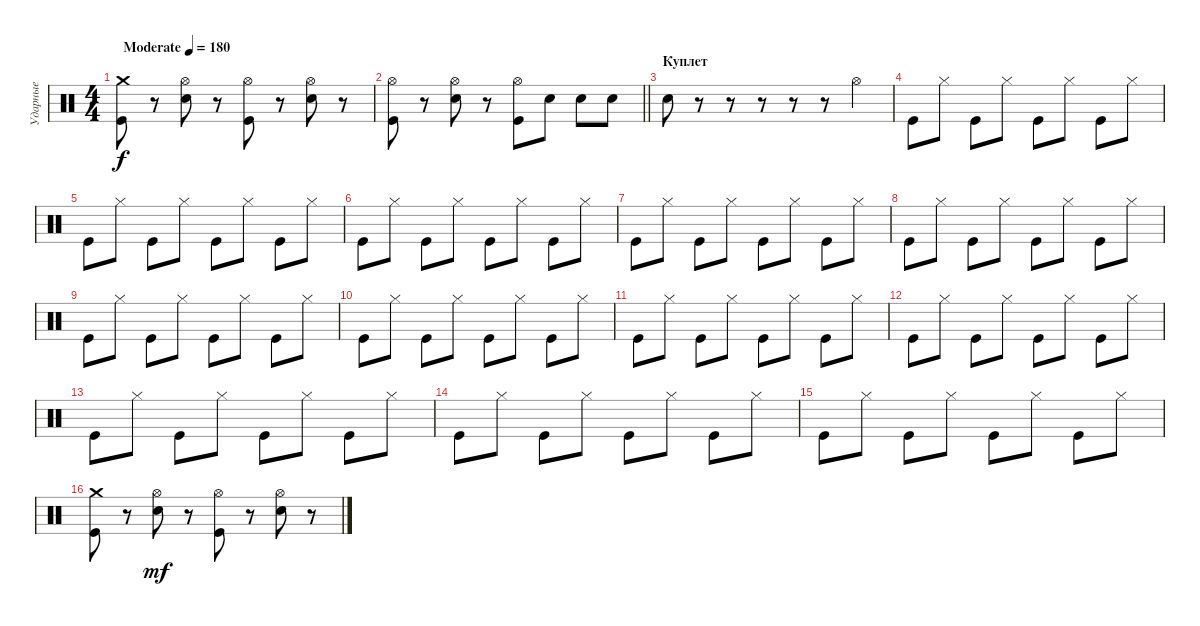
\track ("Ударные" "Ударные") {instrument percussion}
\staff {score}
\articulation defaults
\ts (4 4)
\tempo (180 "Moderate")
\clef neutral
\ks c
("Crash medium (hit)" "Kick (hit)").8{dy f} r.8 ("Hi-Hat (open)" "Electric Snare (hit)").8 r.8 ("Hi-Hat (open)" "Kick (hit)").8 r.8 ("Hi-Hat (open)" "Electric Snare (hit)").8 r.8 |
\barLineRight lightlight
("Hi-Hat (open)" "Kick (hit)").8 r.8 ("Hi-Hat (open)" "Electric Snare (hit)").8 r.8 ("Hi-Hat (open)" "Kick (hit)").8 "Electric Snare (hit)".8 "Electric Snare (hit)".8 "Electric Snare (hit)".8 |
\section ("" "Куплет")
"Electric Snare (hit)".8 r.8 r.8 r.8 r.8 r.8 "Hi-Hat (open)".4 |
"Kick (hit)".8 "Hi-Hat (closed)".8 "Kick (hit)".8 "Hi-Hat (closed)".8 "Kick (hit)".8 "Hi-Hat (closed)".8 "Kick (hit)".8 "Hi-Hat (closed)".8 |
"Kick (hit)".8 "Hi-Hat (closed)".8 "Kick (hit)".8 "Hi-Hat (closed)".8 "Kick (hit)".8 "Hi-Hat (closed)".8 "Kick (hit)".8 "Hi-Hat (closed)".8 |
"Kick (hit)".8 "Hi-Hat (closed)".8 "Kick (hit)".8 "Hi-Hat (closed)".8 "Kick (hit)".8 "Hi-Hat (closed)".8 "Kick (hit)".8 "Hi-Hat (closed)".8 |
"Kick (hit)".8 "Hi-Hat (closed)".8 "Kick (hit)".8 "Hi-Hat (closed)".8 "Kick (hit)".8 "Hi-Hat (closed)".8 "Kick (hit)".8 "Hi-Hat (closed)".8 |
"Kick (hit)".8 "Hi-Hat (closed)".8 "Kick (hit)".8 "Hi-Hat (closed)".8 "Kick (hit)".8 "Hi-Hat (closed)".8 "Kick (hit)".8 "Hi-Hat (closed)".8 |
"Kick (hit)".8 "Hi-Hat (closed)".8 "Kick (hit)".8 "Hi-Hat (closed)".8 "Kick (hit)".8 "Hi-Hat (closed)".8 "Kick (hit)".8 "Hi-Hat (closed)".8 |
"Kick (hit)".8 "Hi-Hat (closed)".8 "Kick (hit)".8 "Hi-Hat (closed)".8 "Kick (hit)".8 "Hi-Hat (closed)".8 "Kick (hit)".8 "Hi-Hat (closed)".8 |
"Kick (hit)".8 "Hi-Hat (closed)".8 "Kick (hit)".8 "Hi-Hat (closed)".8 "Kick (hit)".8 "Hi-Hat (closed)".8 "Kick (hit)".8 "Hi-Hat (closed)".8 |
"Kick (hit)".8 "Hi-Hat (closed)".8 "Kick (hit)".8 "Hi-Hat (closed)".8 "Kick (hit)".8 "Hi-Hat (closed)".8 "Kick (hit)".8 "Hi-Hat (closed)".8 |
"Kick (hit)".8 "Hi-Hat (closed)".8 "Kick (hit)".8 "Hi-Hat (closed)".8 "Kick (hit)".8 "Hi-Hat (closed)".8 "Kick (hit)".8 "Hi-Hat (closed)".8 |
"Kick (hit)".8 "Hi-Hat (closed)".8 "Kick (hit)".8 "Hi-Hat (closed)".8 "Kick (hit)".8 "Hi-Hat (closed)".8 "Kick (hit)".8 "Hi-Hat (closed)".8 |
"Kick (hit)".8 "Hi-Hat (closed)".8 "Kick (hit)".8 "Hi-Hat (closed)".8 "Kick (hit)".8 "Hi-Hat (closed)".8 "Kick (hit)".8 "Hi-Hat (closed)".8 |
("Crash medium (hit)" "Kick (hit)").8 r.8 ("Hi-Hat (open)" "Electric Snare (hit)").8{dy mf} r.8 ("Hi-Hat (open)" "Kick (hit)").8 r.8 ("Hi-Hat (open)" "Electric Snare (hit)").8 r.8
